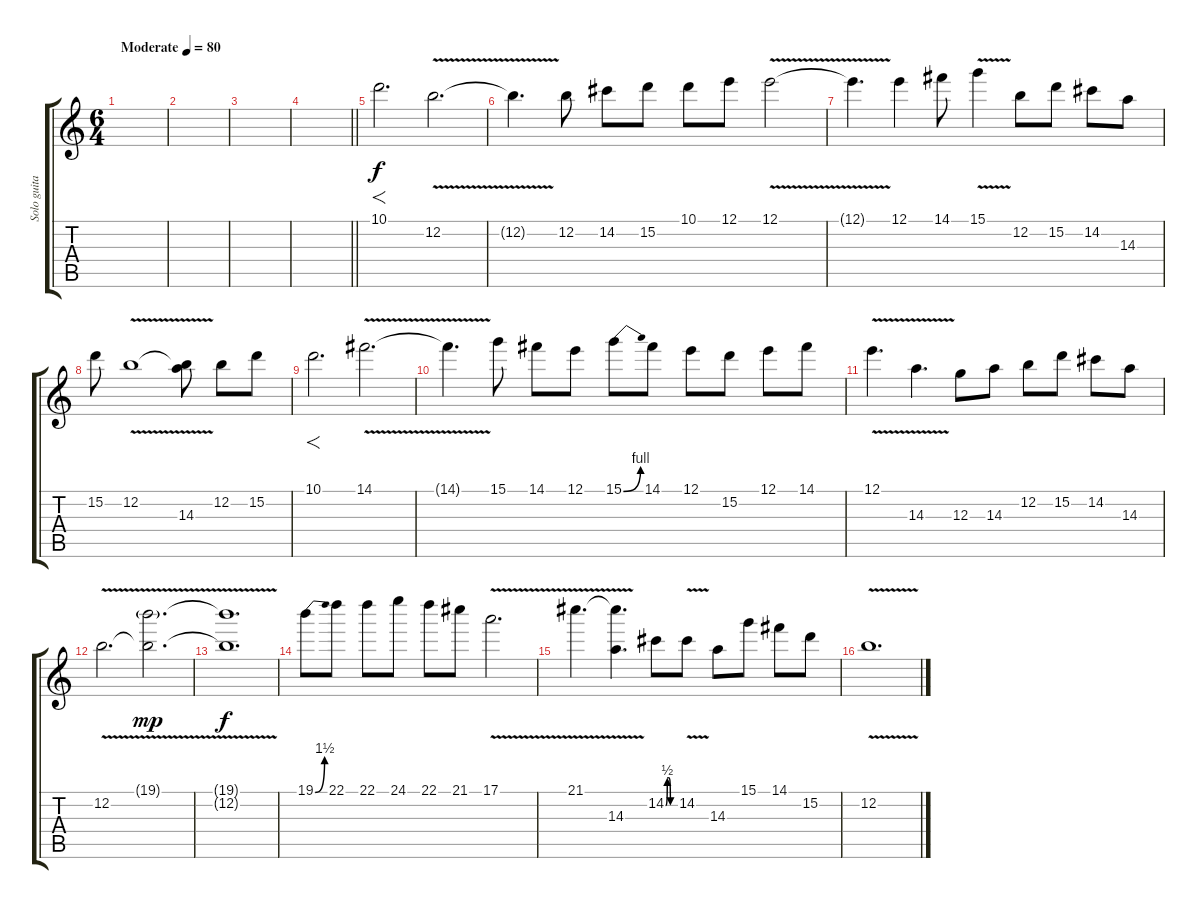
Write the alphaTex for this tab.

\track ("Solo guitar" "Solo guita") {instrument overdrivenguitar}
\staff {score tabs}
\tuning (E4 B3 G3 D3 A2 E2) {hide}
\ts (6 4)
\tempo (80 "Moderate")
\clef g2
\ks c
|
|
|
\barLineRight lightlight
|
\section ("" "")
10.1.2{f d} 12.2{v}.2{d} |
12.2{t}.4{d} 12.2.8 14.2.8 15.2.8 10.1.8 12.1.8 12.1{v}.2 |
12.1{t}.4{d} 12.1.4 14.1.8 15.1{v}.4 12.2.8 15.2.8 14.2.8 14.3.8 |
15.2.8 12.2{v}.1 (12.2{t} 14.3).8 12.2.8 15.2.8 |
10.1.2{f d} 14.1{v}.2{d} |
14.1{t}.4{d} 15.1.8 14.1.8 12.1.8 15.1{be (bend 0 0 60 4)}.8 14.1.8 12.1.8 15.2.8 12.1.8 14.1.8 |
12.1{v}.4{d} 14.3{v}.4{d} 12.3.8 14.3.8 12.2.8 15.2.8 14.2.8 14.3.8 |
12.2{v}.2{d} (19.1{v g} 12.2{t}).2{d dy mp} |
(19.1{t} 12.2{t}).1{d dy f} |
19.1{be (bend 0 0 60 6)}.8 22.1.8 22.1.8 24.1.8 22.1.8 21.1.8 17.1{v}.2{d} |
21.1{v}.4{d} (21.1{t} 14.3{v}).4{d} 14.2{be (custom 0 0 10 2 20 2 30 0 60 0)}.8 14.2{v}.8 14.3.8 15.1.8 14.1.8 15.2.8 |
12.2{v}.1{d}
